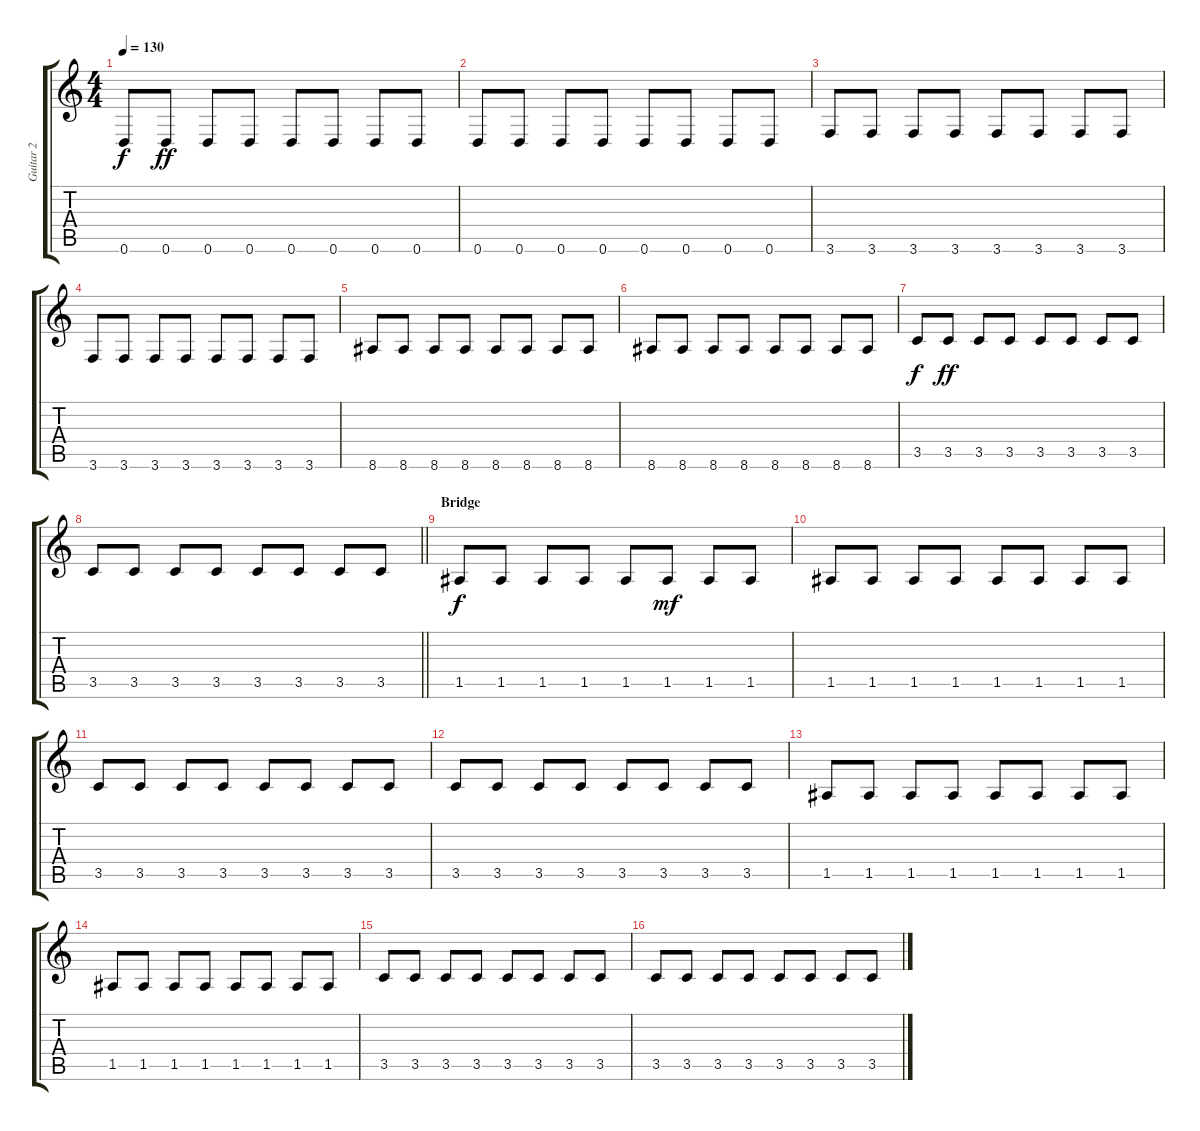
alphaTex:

\track ("Guitar 2" "Guitar 2") {instrument distortionguitar}
\staff {score tabs}
\tuning (E4 B3 G3 D3 A2 D2) {hide}
\ts (4 4)
\tempo 130
\clef g2
\ks c
0.6.8{dy f} 0.6.8{dy ff} 0.6.8 0.6.8 0.6.8 0.6.8 0.6.8 0.6.8 |
0.6.8 0.6.8 0.6.8 0.6.8 0.6.8 0.6.8 0.6.8 0.6.8 |
3.6.8 3.6.8 3.6.8 3.6.8 3.6.8 3.6.8 3.6.8 3.6.8 |
3.6.8 3.6.8 3.6.8 3.6.8 3.6.8 3.6.8 3.6.8 3.6.8 |
8.6.8 8.6.8 8.6.8 8.6.8 8.6.8 8.6.8 8.6.8 8.6.8 |
8.6.8 8.6.8 8.6.8 8.6.8 8.6.8 8.6.8 8.6.8 8.6.8 |
3.5.8{dy f} 3.5.8{dy ff} 3.5.8 3.5.8 3.5.8 3.5.8 3.5.8 3.5.8 |
\barLineRight lightlight
3.5.8 3.5.8 3.5.8 3.5.8 3.5.8 3.5.8 3.5.8 3.5.8 |
\section ("" "Bridge")
1.5.8{dy f} 1.5.8 1.5.8 1.5.8 1.5.8 1.5.8{dy mf} 1.5.8 1.5.8 |
1.5.8 1.5.8 1.5.8 1.5.8 1.5.8 1.5.8 1.5.8 1.5.8 |
3.5.8 3.5.8 3.5.8 3.5.8 3.5.8 3.5.8 3.5.8 3.5.8 |
3.5.8 3.5.8 3.5.8 3.5.8 3.5.8 3.5.8 3.5.8 3.5.8 |
1.5.8 1.5.8 1.5.8 1.5.8 1.5.8 1.5.8 1.5.8 1.5.8 |
1.5.8 1.5.8 1.5.8 1.5.8 1.5.8 1.5.8 1.5.8 1.5.8 |
3.5.8 3.5.8 3.5.8 3.5.8 3.5.8 3.5.8 3.5.8 3.5.8 |
3.5.8 3.5.8 3.5.8 3.5.8 3.5.8 3.5.8 3.5.8 3.5.8
